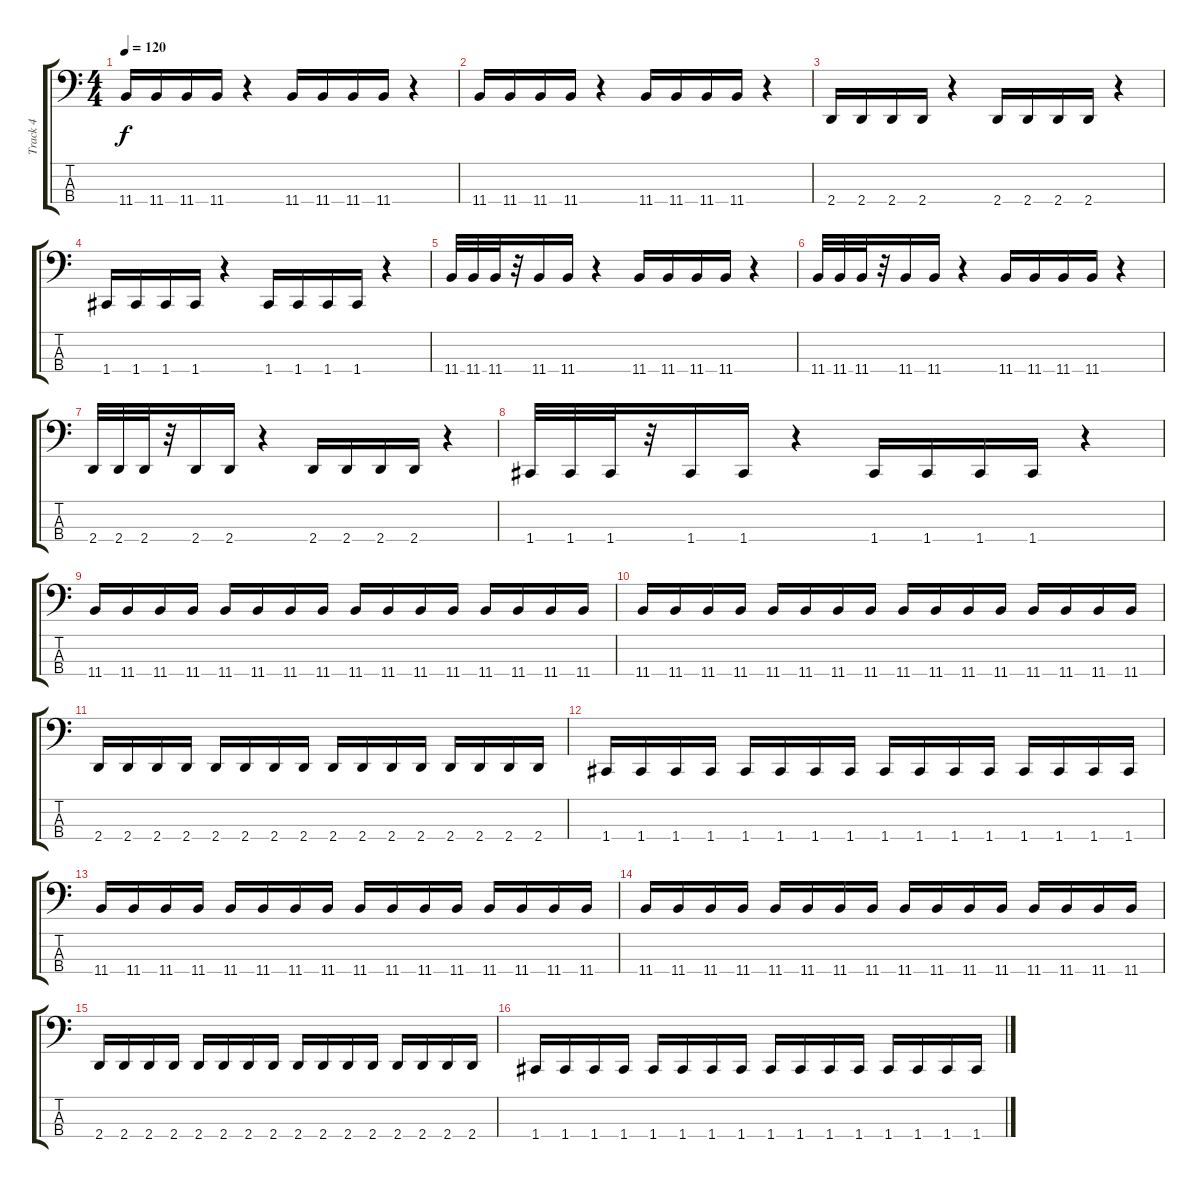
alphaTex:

\track ("Track 4" "Track 4") {instrument electricbasspick}
\staff {score tabs}
\tuning (F2 C2 G1 C1) {hide}
\ts (4 4)
\tempo 120
\clef f4
\ks c
11.4.16{dy f instrument electricbasspick} 11.4.16 11.4.16 11.4.16 r.4 11.4.16 11.4.16 11.4.16 11.4.16 r.4 |
11.4.16 11.4.16 11.4.16 11.4.16 r.4 11.4.16 11.4.16 11.4.16 11.4.16 r.4 |
2.4.16 2.4.16 2.4.16 2.4.16 r.4 2.4.16 2.4.16 2.4.16 2.4.16 r.4 |
1.4.16 1.4.16 1.4.16 1.4.16 r.4 1.4.16 1.4.16 1.4.16 1.4.16 r.4 |
11.4.32 11.4.32 11.4.32 r.32 11.4.16 11.4.16 r.4 11.4.16 11.4.16 11.4.16 11.4.16 r.4 |
11.4.32 11.4.32 11.4.32 r.32 11.4.16 11.4.16 r.4 11.4.16 11.4.16 11.4.16 11.4.16 r.4 |
2.4.32 2.4.32 2.4.32 r.32 2.4.16 2.4.16 r.4 2.4.16 2.4.16 2.4.16 2.4.16 r.4 |
1.4.32 1.4.32 1.4.32 r.32 1.4.16 1.4.16 r.4 1.4.16 1.4.16 1.4.16 1.4.16 r.4 |
11.4.16 11.4.16 11.4.16 11.4.16 11.4.16 11.4.16 11.4.16 11.4.16 11.4.16 11.4.16 11.4.16 11.4.16 11.4.16 11.4.16 11.4.16 11.4.16 |
11.4.16 11.4.16 11.4.16 11.4.16 11.4.16 11.4.16 11.4.16 11.4.16 11.4.16 11.4.16 11.4.16 11.4.16 11.4.16 11.4.16 11.4.16 11.4.16 |
2.4.16 2.4.16 2.4.16 2.4.16 2.4.16 2.4.16 2.4.16 2.4.16 2.4.16 2.4.16 2.4.16 2.4.16 2.4.16 2.4.16 2.4.16 2.4.16 |
1.4.16 1.4.16 1.4.16 1.4.16 1.4.16 1.4.16 1.4.16 1.4.16 1.4.16 1.4.16 1.4.16 1.4.16 1.4.16 1.4.16 1.4.16 1.4.16 |
11.4.16 11.4.16 11.4.16 11.4.16 11.4.16 11.4.16 11.4.16 11.4.16 11.4.16 11.4.16 11.4.16 11.4.16 11.4.16 11.4.16 11.4.16 11.4.16 |
11.4.16 11.4.16 11.4.16 11.4.16 11.4.16 11.4.16 11.4.16 11.4.16 11.4.16 11.4.16 11.4.16 11.4.16 11.4.16 11.4.16 11.4.16 11.4.16 |
2.4.16 2.4.16 2.4.16 2.4.16 2.4.16 2.4.16 2.4.16 2.4.16 2.4.16 2.4.16 2.4.16 2.4.16 2.4.16 2.4.16 2.4.16 2.4.16 |
1.4.16 1.4.16 1.4.16 1.4.16 1.4.16 1.4.16 1.4.16 1.4.16 1.4.16 1.4.16 1.4.16 1.4.16 1.4.16 1.4.16 1.4.16 1.4.16
